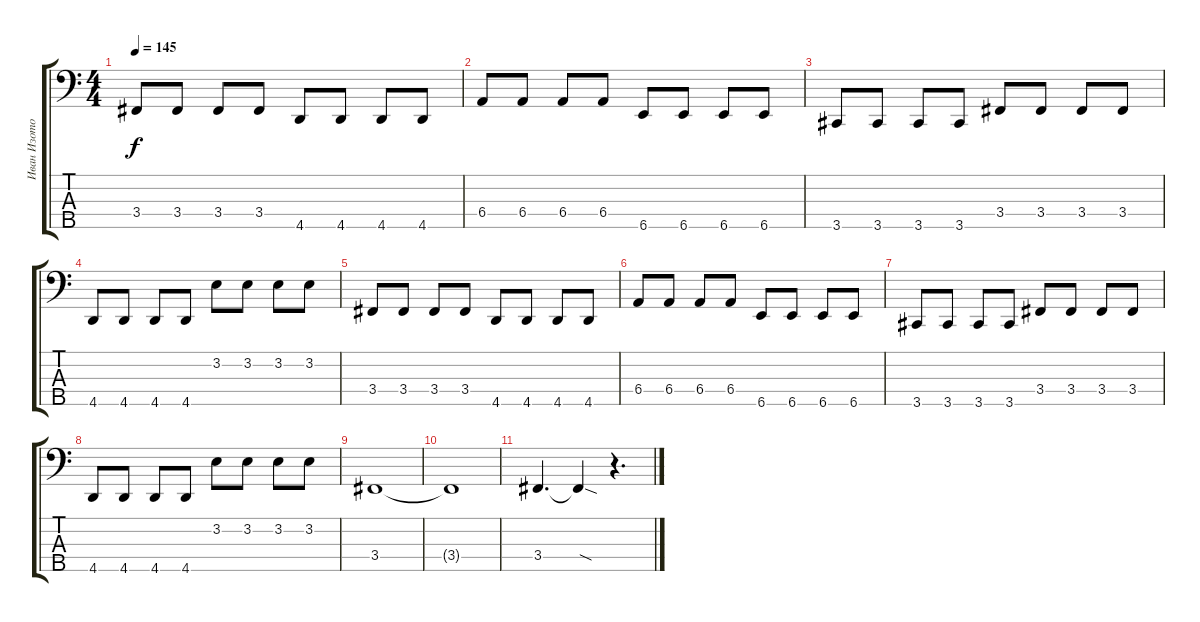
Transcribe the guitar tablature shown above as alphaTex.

\track ("Иван Изотов" "Иван Изото") {instrument electricbasspick}
\staff {score tabs}
\tuning (Gb2 Db2 Ab1 Eb1 Bb0) {hide}
\ts (4 4)
\tempo 145
\clef f4
\ks c
3.4.8{dy f} 3.4.8 3.4.8 3.4.8 4.5.8 4.5.8 4.5.8 4.5.8 |
6.4.8 6.4.8 6.4.8 6.4.8 6.5.8 6.5.8 6.5.8 6.5.8 |
3.5.8 3.5.8 3.5.8 3.5.8 3.4.8 3.4.8 3.4.8 3.4.8 |
4.5.8 4.5.8 4.5.8 4.5.8 3.2.8 3.2.8 3.2.8 3.2.8 |
3.4.8 3.4.8 3.4.8 3.4.8 4.5.8 4.5.8 4.5.8 4.5.8 |
6.4.8 6.4.8 6.4.8 6.4.8 6.5.8 6.5.8 6.5.8 6.5.8 |
3.5.8 3.5.8 3.5.8 3.5.8 3.4.8 3.4.8 3.4.8 3.4.8 |
4.5.8 4.5.8 4.5.8 4.5.8 3.2.8 3.2.8 3.2.8 3.2.8 |
3.4.1 |
3.4{t}.1 |
3.4.4{d} 3.4{sod t}.4 r.4{d}
